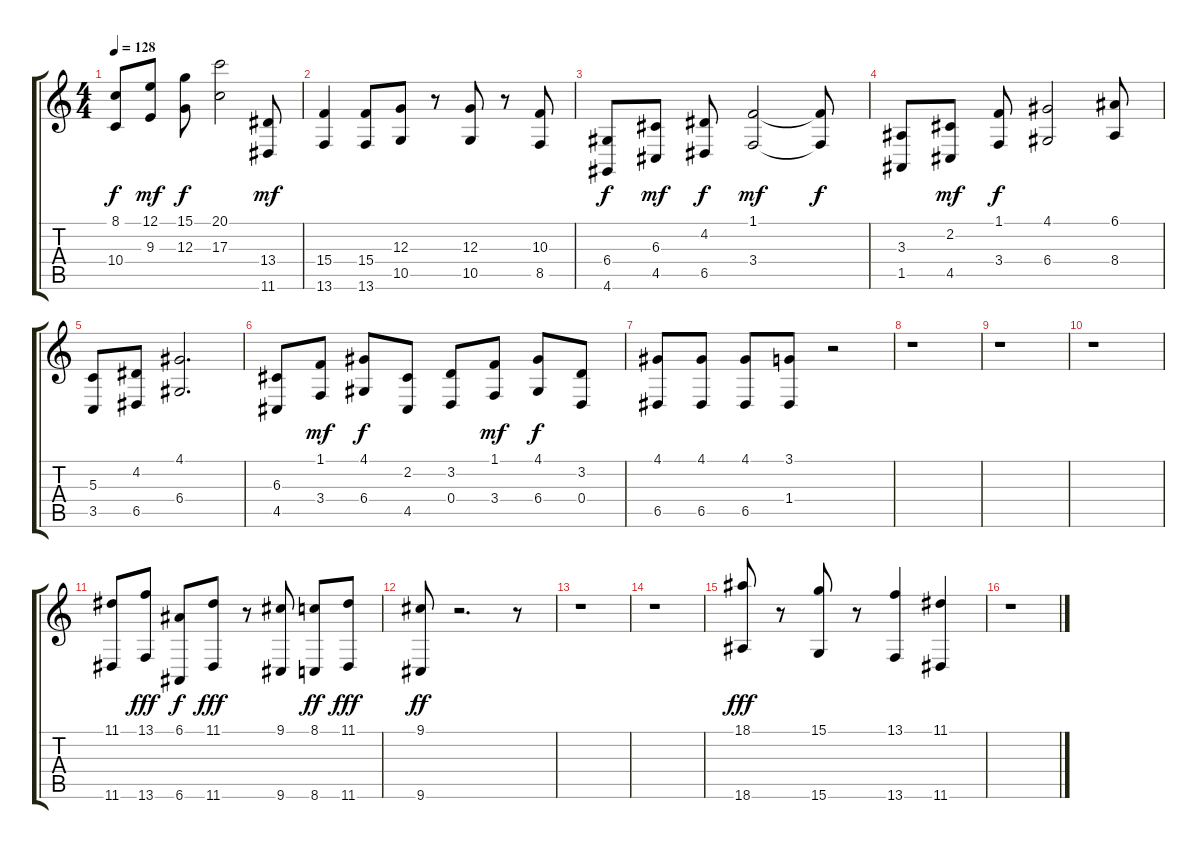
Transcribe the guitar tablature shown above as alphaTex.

\track "" {instrument harpsichord}
\staff {score tabs}
\tuning (E4 B3 G3 D3 A2 E2) {hide}
\ts (4 4)
\tempo 128
\clef g2
\ks c
(8.1 10.4).8{dy f} (12.1 9.3).8{dy mf} (15.1 12.3).8{dy f} (20.1 17.3).2 (13.4 11.6).8{dy mf} |
(15.4 13.6).4 (15.4 13.6).8 (12.3 10.5).8 r.8 (12.3 10.5).8 r.8 (10.3 8.5).8 |
(6.4 4.6).8{dy f} (6.3 4.5).8{dy mf} (4.2 6.5).8{dy f} (1.1 3.4).2{dy mf} (1.1{t} 3.4{t}).8{dy f} |
(3.3 1.5).8 (2.2 4.5).8{dy mf} (1.1 3.4).8{dy f} (4.1 6.4).2 (6.1 8.4).8 |
(5.3 3.5).8 (4.2 6.5).8 (4.1 6.4).2{d} |
(6.3 4.5).8 (1.1 3.4).8{dy mf} (4.1 6.4).8{dy f} (2.2 4.5).8 (3.2 0.4).8 (1.1 3.4).8{dy mf} (4.1 6.4).8{dy f} (3.2 0.4).8 |
(4.1 6.5).8 (4.1 6.5).8 (4.1 6.5).8 (3.1 1.4).8 r.2 |
r.1 |
r.1 |
r.1 |
(11.1 11.6).8{balance 8 instrument brasssection} (13.1 13.6).8{dy fff} (6.1 6.6).8{dy f} (11.1 11.6).8{dy fff} r.8 (9.1 9.6).8 (8.1 8.6).8{dy ff} (11.1 11.6).8{dy fff} |
(9.1 9.6).8{dy ff} r.2{d} r.8 |
r.1 |
r.1 |
(18.1 18.6).8{dy fff} r.8 (15.1 15.6).8 r.8 (13.1 13.6).4 (11.1 11.6).4 |
r.1
